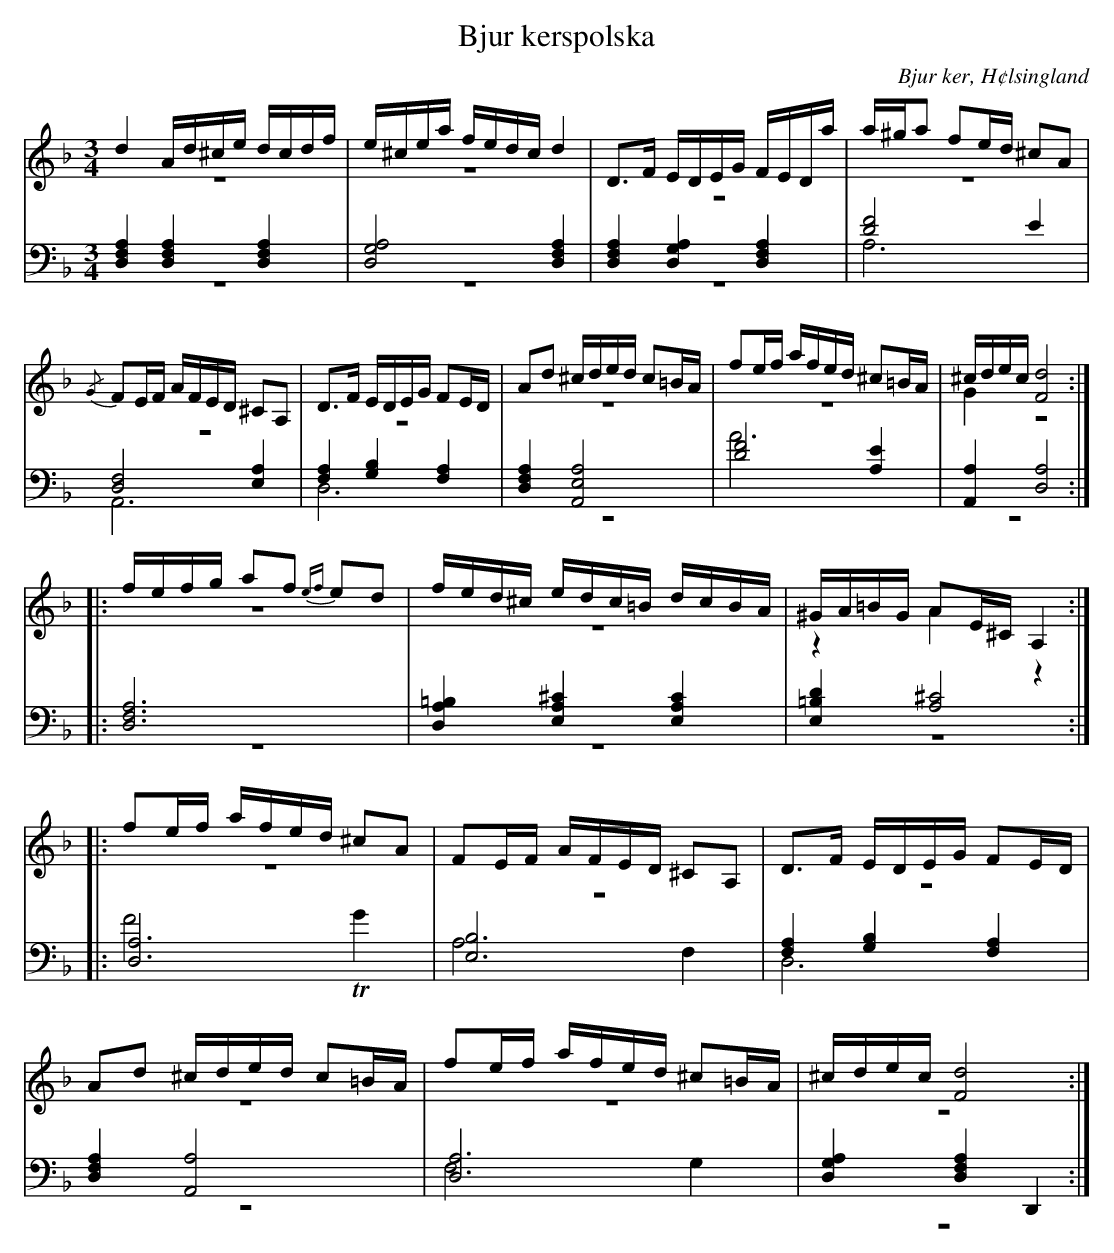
X:1
T: Bjur kerspolska
O: Bjur ker, H¢lsingland
M: 3/4
L: 1/16
K: Dm
V:1
V:2 merge
V:3
V:4 merge
V:1
d4 Ad^ce dcdf |e^cea fedc d4|D2>F2 EDEG FEDa|a^ga2 f2ed ^c2A2|
{/G}F2EF AFED ^C2A,2|D2>F2 EDEG F2ED|A2d2 ^cded c2=BA|f2ef afed ^c2=BA|^cdec [F8d8]:|
|:fefg a2f2 {ef}e2d2 |fed^c edc=B dcBA|^GA=BG A2E^C A,4:|
|:f2ef afed ^c2A2|F2EF AFED ^C2A,2|D2>F2 EDEG F2ED|
A2d2 ^cded c2=BA|f2ef afed ^c2=BA|^cdec [F8d8]:|
V:2
z12|z12|z12|z12|
z12|z12|z12|z12|G4 z8:|
|:z12|z12|z4 A4 z4:|
|:z12|z12|z12|
z12|z12|z12:|
V:3 clef=bass
[D,4F,4A,4] [D,4F,4A,4] [D,4F,4A,4]|[D,8G,8A,8] [D,4F,4A,4]|[D,4F,4A,4] [D,4G,4A,4] [D,4F,4A,4]|[D8F8] E4|
[D,8F,8] [E,4A,4]|[F,4A,4] [G,4B,4] [F,4A,4]|[D,4F,4A,4] [A,,8E,8A,8]|[D8F8] [A,4E4]|[A,,4A,4] [D,8A,8]:|
|:[D,12F,12A,12]|[D,4A,4=B,4] [E,4A,4^C4] [E,4A,4C4]|[E,4=B,4D4] [A,8^C8]:|
|:[D,12A,12]|[E,12B,12]|[F,4A,4] [G,4B,4] [F,4A,4]|
[D,4F,4A,4] [A,,8A,8]|[D,12A,12]|[D,4G,4A,4] [D,4F,4A,4] D,,4:|
V:4 clef=bass
z12|z12|z12|A,12|
A,,12|D,12|z12|A12|z12:|
|:z12|z12|z12:|
|:F8 TG4|A,8 F,4|D,12|
z12|F,8 G,4|z12:|
